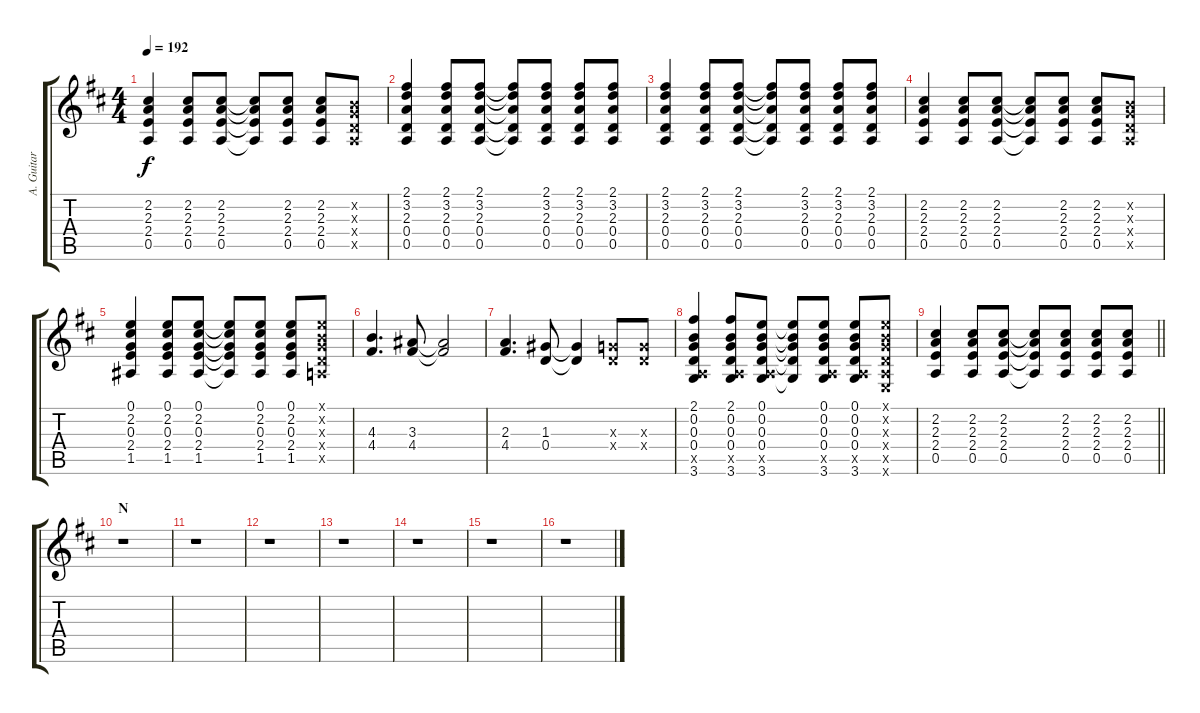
\track ("A. Guitar II (Steel)" "A. Guitar ") {instrument acousticguitarsteel}
\staff {score tabs}
\tuning (E4 B3 G3 D3 A2 E2) {hide}
\ts (4 4)
\tempo 192
\clef g2
\ks d
(2.2 2.3 2.4 0.5).4{dy f} (2.2 2.3 2.4 0.5).8 (2.2 2.3 2.4 0.5).8 (2.2{t} 2.3{t} 2.4{t} 0.5{t}).8 (2.2 2.3 2.4 0.5).8 (2.2 2.3 2.4 0.5).8 (0.2{x} 0.3{x} 0.4{x} 0.5{x}).8 |
(2.1 3.2 2.3 0.4 0.5).4 (2.1 3.2 2.3 0.4 0.5).8 (2.1 3.2 2.3 0.4 0.5).8 (2.1{t} 3.2{t} 2.3{t} 0.4{t} 0.5{t}).8 (2.1 3.2 2.3 0.4 0.5).8 (2.1 3.2 2.3 0.4 0.5).8 (2.1 3.2 2.3 0.4 0.5).8 |
(2.1 3.2 2.3 0.4 0.5).4 (2.1 3.2 2.3 0.4 0.5).8 (2.1 3.2 2.3 0.4 0.5).8 (2.1{t} 3.2{t} 2.3{t} 0.4{t} 0.5{t}).8 (2.1 3.2 2.3 0.4 0.5).8 (2.1 3.2 2.3 0.4 0.5).8 (2.1 3.2 2.3 0.4 0.5).8 |
(2.2 2.3 2.4 0.5).4 (2.2 2.3 2.4 0.5).8 (2.2 2.3 2.4 0.5).8 (2.2{t} 2.3{t} 2.4{t} 0.5{t}).8 (2.2 2.3 2.4 0.5).8 (2.2 2.3 2.4 0.5).8 (0.2{x} 0.3{x} 0.4{x} 0.5{x}).8 |
(0.1 2.2 0.3 2.4 1.5).4 (0.1 2.2 0.3 2.4 1.5).8 (0.1 2.2 0.3 2.4 1.5).8 (0.1{t} 2.2{t} 0.3{t} 2.4{t} 1.5{t}).8 (0.1 2.2 0.3 2.4 1.5).8 (0.1 2.2 0.3 2.4 1.5).8 (0.1{x} 0.2{x} 0.3{x} 0.4{x} 0.5{x}).8 |
(4.3 4.4).4{d} (3.3 4.4).8 (3.3{t} 4.4{t}).2 |
(2.3 4.4).4{d} (1.3 0.4).8 (1.3{t} 0.4{t}).4 (0.3{x} 0.4{x}).8 (0.3{x} 0.4{x}).8 |
(2.1 0.2 0.3 0.4 0.5{x} 3.6).4 (2.1 0.2 0.3 0.4 0.5{x} 3.6).8 (0.1 0.2 0.3 0.4 0.5{x} 3.6).8 (0.1{t} 0.2{t} 0.3{t} 0.4{t} 3.6{t}).8 (0.1 0.2 0.3 0.4 0.5{x} 3.6).8 (0.1 0.2 0.3 0.4 0.5{x} 3.6).8 (0.1{x} 0.2{x} 0.3{x} 0.4{x} 0.5{x} 0.6{x}).8 |
\barLineRight lightlight
(2.2 2.3 2.4 0.5).4 (2.2 2.3 2.4 0.5).8 (2.2 2.3 2.4 0.5).8 (2.2{t} 2.3{t} 2.4{t} 0.5{t}).8 (2.2 2.3 2.4 0.5).8 (2.2 2.3 2.4 0.5).8 (2.2 2.3 2.4 0.5).8 |
\section ("" "N")
r.1 |
r.1 |
r.1 |
r.1 |
r.1 |
r.1 |
r.1
